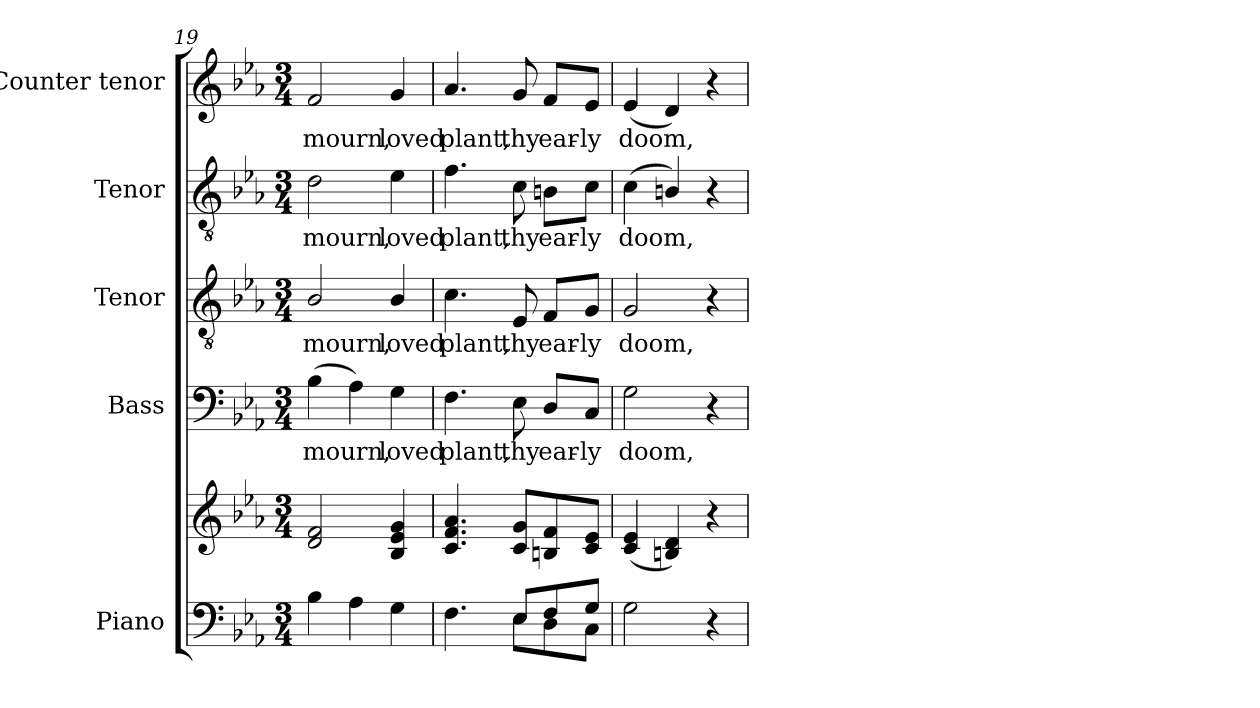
**kern	**kern	**kern	**text	**kern	**text	**kern	**text	**kern	**text
*part5	*part5	*part4	*part4	*part3	*part3	*part2	*part2	*part1	*part1
*staff6	*staff5	*staff4	*staff4	*staff3	*staff3	*staff2	*staff2	*staff1	*staff1
*I"Piano	*	*I"Bass	*	*I"Tenor	*	*I"Tenor	*	*I"Counter tenor	*
*I'Pno.	*	*I'B.	*	*I'T.	*	*I'T.	*	*	*
*clefF4	*clefG2	*clefF4	*	*clefGv2	*	*clefGv2	*	*clefG2	*
*	*	*	*	*ITrd7c12	*	*ITrd7c12	*	*	*
*k[b-e-a-]	*k[b-e-a-]	*k[b-e-a-]	*	*k[b-e-a-]	*	*k[b-e-a-]	*	*k[b-e-a-]	*
*E-:	*E-:	*E-:	*	*E-:	*	*E-:	*	*E-:	*
*M3/4	*M3/4	*M3/4	*	*M3/4	*	*M3/4	*	*M3/4	*
=19	=19	=19	=19	=19	=19	=19	=19	=19	=19
!	!	!	!LO:LY:b:color=#000000	!	!	!	!	!	!
!	!	!	!	!	!LO:LY:b:color=#000000	!	!	!	!
!	!	!	!	!	!	!	!LO:LY:b:color=#000000	!	!
!	!	!	!	!	!	!	!	!	!LO:LY:b:color=#000000
4B-i\	2di/ 2fi	(4B-i\	mourn,	2BB-i/	mourn,	2Di\	mourn,	2fi/	mourn,
4A-i\	.	4A-i\)	.	.	.	.	.	.	.
!	!	!	!LO:LY:b:color=#000000	!	!	!	!	!	!
!	!	!	!	!	!LO:LY:b:color=#000000	!	!	!	!
!	!	!	!	!	!	!	!LO:LY:b:color=#000000	!	!
!	!	!	!	!	!	!	!	!	!LO:LY:b:color=#000000
4Gi\	4B-i/ 4e-i 4gi	4Gi\	loved	4BB-i/	loved	4E-i\	loved	4gi/	loved
=20	=20	=20	=20	=20	=20	=20	=20	=20	=20
*^	*	*	*	*	*	*	*	*	*
!	!	!	!	!LO:LY:b:color=#000000	!	!	!	!	!	!
!	!	!	!	!	!	!LO:LY:b:color=#000000	!	!	!	!
!	!	!	!	!	!	!	!	!LO:LY:b:color=#000000	!	!
!	!	!	!	!	!	!	!	!	!	!LO:LY:b:color=#000000
4ryy	4.Fi\	4.ci/ 4.fi 4.a-i	4.Fi\	plant,	4.Ci\	plant,	4.Fi\	plant,	4.a-i/	plant,
8ryy	.	.	.	.	.	.	.	.	.	.
!	!	!	!	!LO:LY:b:color=#000000	!	!	!	!	!	!
!	!	!	!	!	!	!LO:LY:b:color=#000000	!	!	!	!
!	!	!	!	!	!	!	!	!LO:LY:b:color=#000000	!	!
!	!	!	!	!	!	!	!	!	!	!LO:LY:b:color=#000000
8E-i/L	8E-i\L	8ci/ 8giL	8E-i\	thy	8EE-i/	thy	8Ci\	thy	8gi/	thy
!	!	!	!	!LO:LY:b:color=#000000	!	!	!	!	!	!
!	!	!	!	!	!	!LO:LY:b:color=#000000	!	!	!	!
!	!	!	!	!	!	!	!	!LO:LY:b:color=#000000	!	!
!	!	!	!	!	!	!	!	!	!	!LO:LY:b:color=#000000
8Fi/	8Di\	8Bni/ 8fi	8Di/L	ear-	8FFi/L	ear-	8BBni\L	ear-	8fi/L	ear-
!	!	!	!	!LO:LY:b:color=#000000	!	!	!	!	!	!
!	!	!	!	!	!	!LO:LY:b:color=#000000	!	!	!	!
!	!	!	!	!	!	!	!	!LO:LY:b:color=#000000	!	!
!	!	!	!	!	!	!	!	!	!	!LO:LY:b:color=#000000
8Gi/J	8Ci\J	8ci/ 8e-iJ	8Ci/J	-ly	8GGi/J	-ly	8Ci\J	-ly	8e-i/J	-ly
*v	*v	*	*	*	*	*	*	*	*	*
=21	=21	=21	=21	=21	=21	=21	=21	=21	=21
*^	*	*	*	*	*	*	*	*	*
!	!	!	!	!LO:LY:b:color=#000000	!	!	!	!	!	!
*v	*v	*	*	*	*	*	*	*	*	*
*^	*	*	*	*	*	*	*	*	*
!	!	!	!	!	!	!LO:LY:b:color=#000000	!	!	!	!
*v	*v	*	*	*	*	*	*	*	*	*
*^	*	*	*	*	*	*	*	*	*
!	!	!	!	!	!	!	!	!LO:LY:b:color=#000000	!	!
*v	*v	*	*	*	*	*	*	*	*	*
*^	*	*	*	*	*	*	*	*	*
!	!	!	!	!	!	!	!	!	!	!LO:LY:b:color=#000000
*v	*v	*	*	*	*	*	*	*	*	*
2Gi\	(4ci/ 4e-i	2Gi\	doom,	2GGi/	doom,	(4Ci\	doom,	(4e-i/	doom,
.	4Bni/ 4di)	.	.	.	.	4BBni/)	.	4di/)	.
4r	4r	4r	.	4r	.	4r	.	4r	.
=	=	=	=	=	=	=	=	=	=
*-	*-	*-	*-	*-	*-	*-	*-	*-	*-
